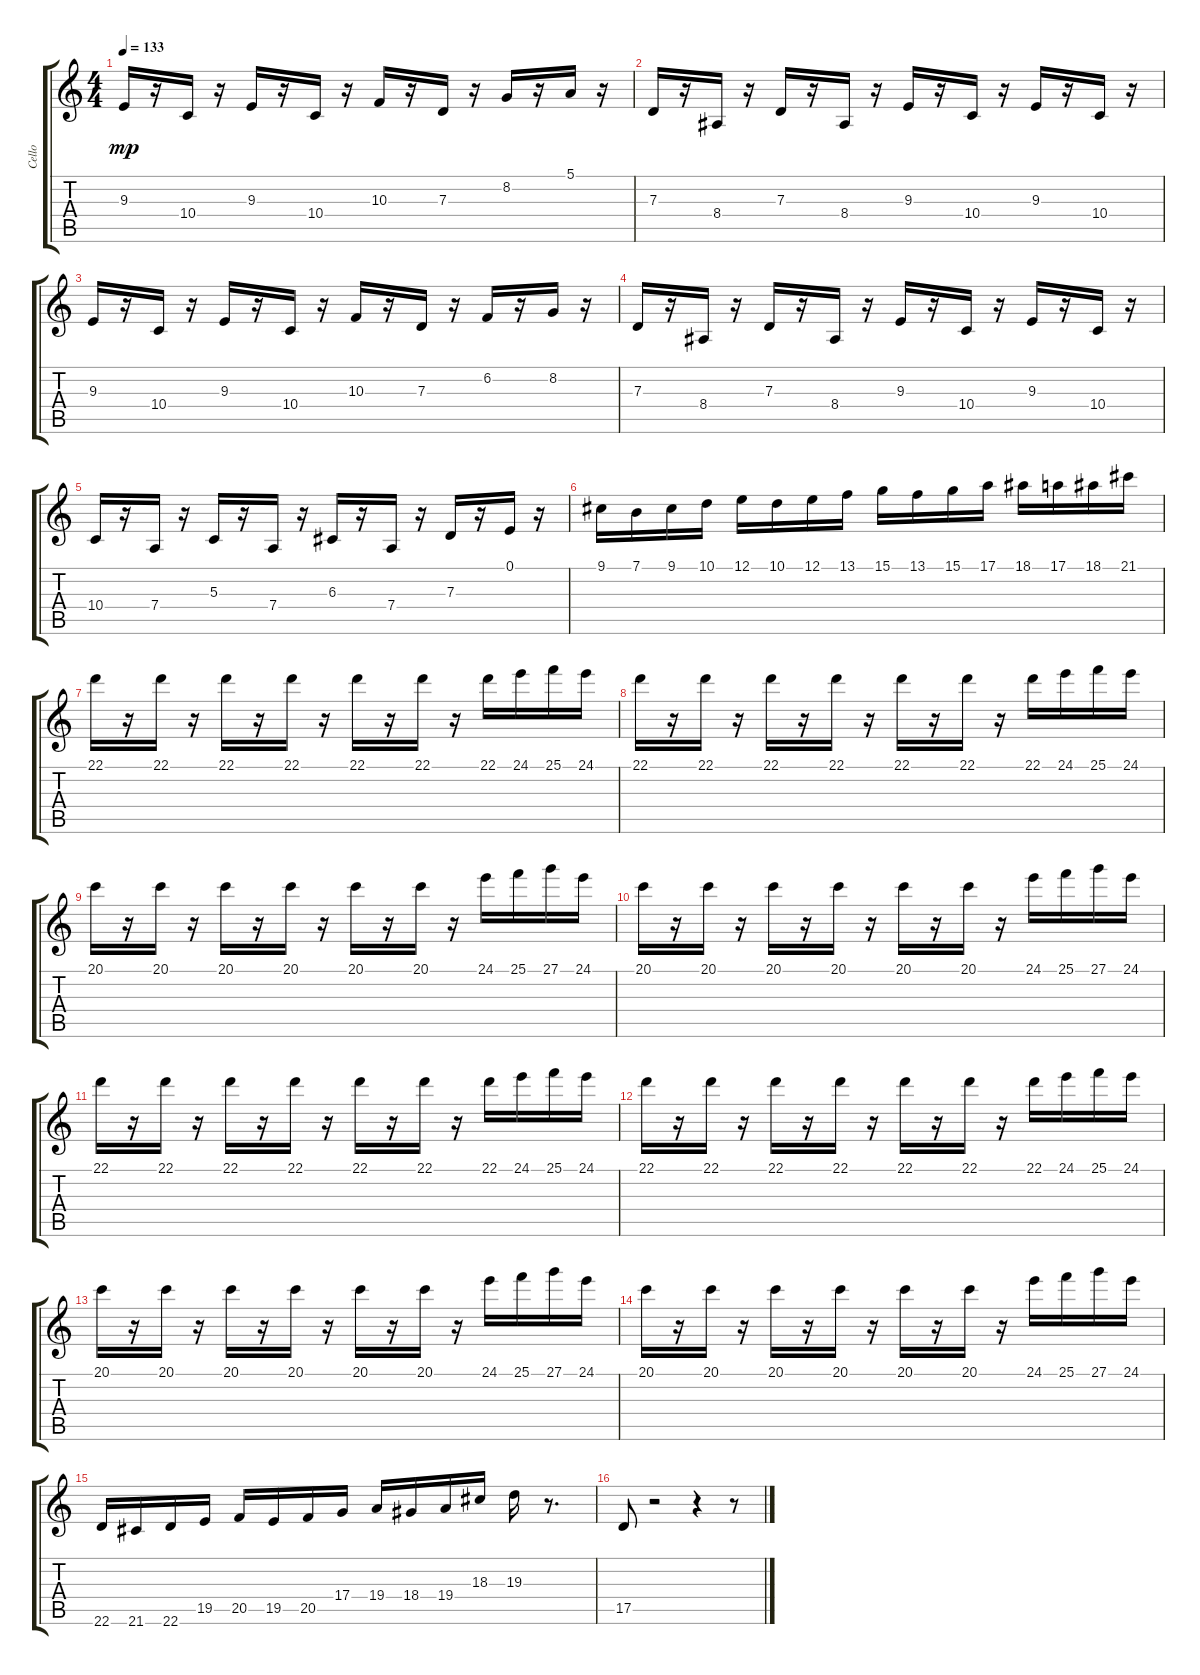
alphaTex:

\track ("Cello" "Cello") {instrument cello}
\staff {score tabs}
\tuning (E4 B3 G3 D3 A2 E2) {hide}
\ts (4 4)
\tempo 133
\clef g2
\ks c
9.3.16{dy mp} r.16 10.4.16 r.16 9.3.16 r.16 10.4.16 r.16 10.3.16 r.16 7.3.16 r.16 8.2.16 r.16 5.1.16 r.16 |
7.3.16 r.16 8.4.16 r.16 7.3.16 r.16 8.4.16 r.16 9.3.16 r.16 10.4.16 r.16 9.3.16 r.16 10.4.16 r.16 |
9.3.16 r.16 10.4.16 r.16 9.3.16 r.16 10.4.16 r.16 10.3.16 r.16 7.3.16 r.16 6.2.16 r.16 8.2.16 r.16 |
7.3.16 r.16 8.4.16 r.16 7.3.16 r.16 8.4.16 r.16 9.3.16 r.16 10.4.16 r.16 9.3.16 r.16 10.4.16 r.16 |
10.4.16 r.16 7.4.16 r.16 5.3.16 r.16 7.4.16 r.16 6.3.16 r.16 7.4.16 r.16 7.3.16 r.16 0.1.16 r.16 |
9.1.16 7.1.16 9.1.16 10.1.16 12.1.16 10.1.16 12.1.16 13.1.16 15.1.16 13.1.16 15.1.16 17.1.16 18.1.16 17.1.16 18.1.16 21.1.16 |
22.1.16 r.16 22.1.16 r.16 22.1.16 r.16 22.1.16 r.16 22.1.16 r.16 22.1.16 r.16 22.1.16 24.1.16 25.1.16 24.1.16 |
22.1.16 r.16 22.1.16 r.16 22.1.16 r.16 22.1.16 r.16 22.1.16 r.16 22.1.16 r.16 22.1.16 24.1.16 25.1.16 24.1.16 |
20.1.16 r.16 20.1.16 r.16 20.1.16 r.16 20.1.16 r.16 20.1.16 r.16 20.1.16 r.16 24.1.16 25.1.16 27.1.16 24.1.16 |
20.1.16 r.16 20.1.16 r.16 20.1.16 r.16 20.1.16 r.16 20.1.16 r.16 20.1.16 r.16 24.1.16 25.1.16 27.1.16 24.1.16 |
22.1.16 r.16 22.1.16 r.16 22.1.16 r.16 22.1.16 r.16 22.1.16 r.16 22.1.16 r.16 22.1.16 24.1.16 25.1.16 24.1.16 |
22.1.16 r.16 22.1.16 r.16 22.1.16 r.16 22.1.16 r.16 22.1.16 r.16 22.1.16 r.16 22.1.16 24.1.16 25.1.16 24.1.16 |
20.1.16 r.16 20.1.16 r.16 20.1.16 r.16 20.1.16 r.16 20.1.16 r.16 20.1.16 r.16 24.1.16 25.1.16 27.1.16 24.1.16 |
20.1.16 r.16 20.1.16 r.16 20.1.16 r.16 20.1.16 r.16 20.1.16 r.16 20.1.16 r.16 24.1.16 25.1.16 27.1.16 24.1.16 |
22.6.16 21.6.16 22.6.16 19.5.16 20.5.16 19.5.16 20.5.16 17.4.16 19.4.16 18.4.16 19.4.16 18.3.16 19.3.16 r.8{d} |
17.5.8 r.2 r.4 r.8
